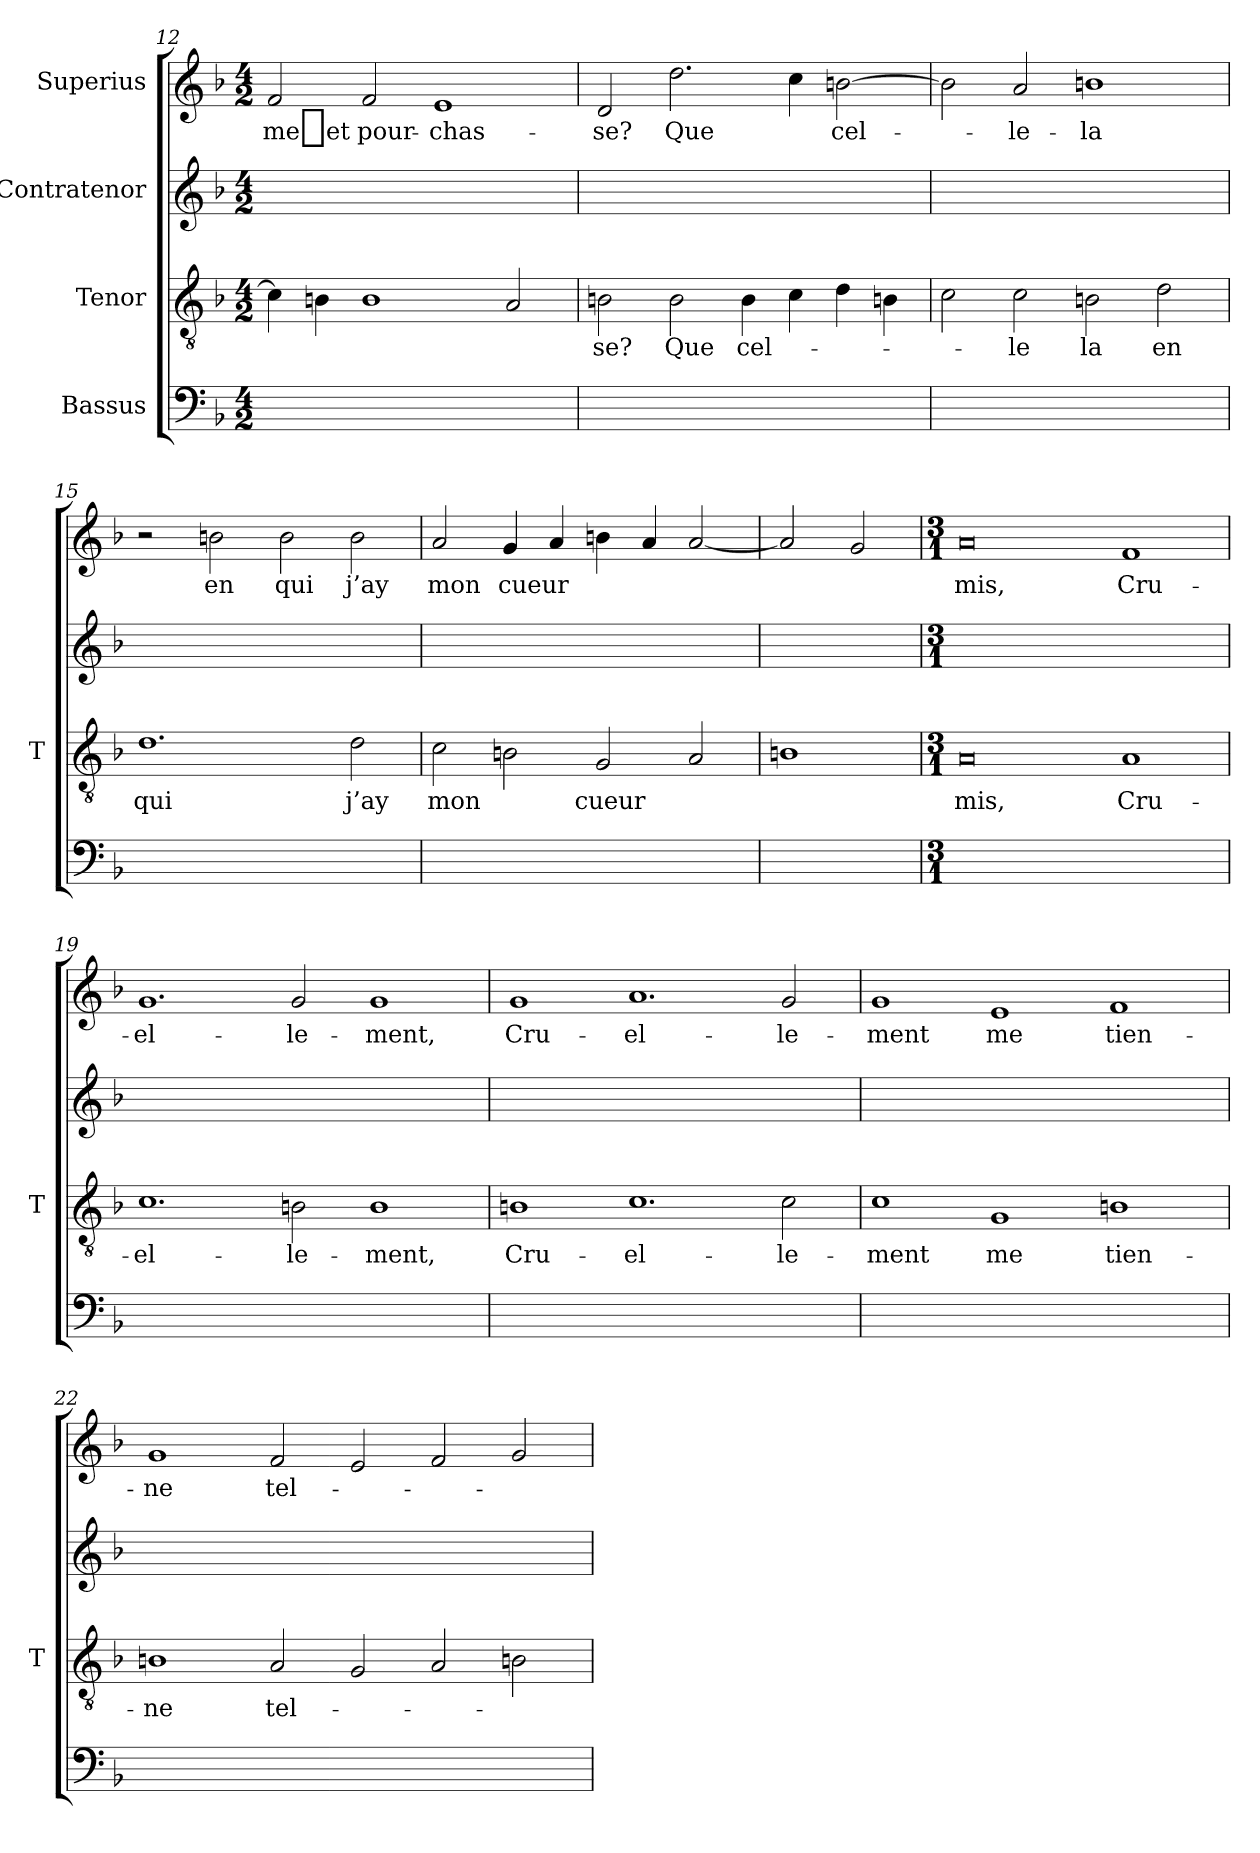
**kern	**kern	**text	**kern	**kern	**text
*part4	*part3	*part3	*part2	*part1	*part1
*staff4	*staff3	*staff3	*staff2	*staff1	*staff1
*I"Bassus	*I"Tenor	*	*I"Contratenor	*I"Superius	*
*	*I'T	*	*	*	*
*clefF4	*clefGv2	*	*clefG2	*clefG2	*
*k[b-]	*k[b-]	*	*k[b-]	*k[b-]	*
*M4/2	*M4/2	*	*M4/2	*M4/2	*
=12	=12	=12	=12	=12	=12
0ryy	4c]	.	0ryy	2f	-me_et
.	4Bn	.	.	.	.
.	1B	.	.	2f	pour-
.	.	.	.	1e	chas-
.	2A	.	.	.	.
=13	=13	=13	=13	=13	=13
0ryy	2Bn	-se?	0ryy	2d	-se?
.	2B	-Que	.	2.dd	-Que
.	4B	cel-	.	.	.
.	4c	.	.	4cc	.
.	4d	.	.	[2bn	cel-
.	4Bn	.	.	.	.
=14	=14	=14	=14	=14	=14
0ryy	2c	.	0ryy	2b]	.
.	2c	-le	.	2a	le-
.	2Bn	-la	.	1bn	-la
.	2d	-en	.	.	.
=15	=15	=15	=15	=15	=15
0ryy	1.d	-qui	0ryy	2r	.
.	.	.	.	2bn	-en
.	.	.	.	2b	-qui
.	2d	-j’ay	.	2b	-j’ay
=16	=16	=16	=16	=16	=16
0ryy	2c	-mon	0ryy	2a	-mon
.	2Bn	.	.	4g	-cueur
.	.	.	.	4a	.
.	2G	-cueur	.	4bn	.
.	.	.	.	4a	.
.	2A	.	.	[2a	.
=17	=17	=17	=17	=17	=17
1ryy	1Bn	.	1ryy	2a]	.
.	.	.	.	2g	.
=18	=18	=18	=18	=18	=18
*M3/1	*M3/1	*	*M3/1	*M3/1	*
0.ryy	0A	-mis,	0.ryy	0a	-mis,
.	1A	Cru-	.	1f	Cru-
=19	=19	=19	=19	=19	=19
0.ryy	1.c	el-	0.ryy	1.g	el-
.	2Bn	le-	.	2g	le-
.	1B	-ment,	.	1g	-ment,
=20	=20	=20	=20	=20	=20
0.ryy	1Bn	Cru-	0.ryy	1g	Cru-
.	1.c	el-	.	1.a	el-
.	2c	le-	.	2g	le-
=21	=21	=21	=21	=21	=21
0.ryy	1c	-ment	0.ryy	1g	-ment
.	1G	-me	.	1e	-me
.	1Bn	tien-	.	1f	tien-
=22	=22	=22	=22	=22	=22
0.ryy	1Bn	-ne	0.ryy	1g	-ne
.	2A	tel-	.	2f	tel-
.	2G	.	.	2e	.
.	2A	.	.	2f	.
.	2Bn	.	.	2g	.
=	=	=	=	=	=
*-	*-	*-	*-	*-	*-
